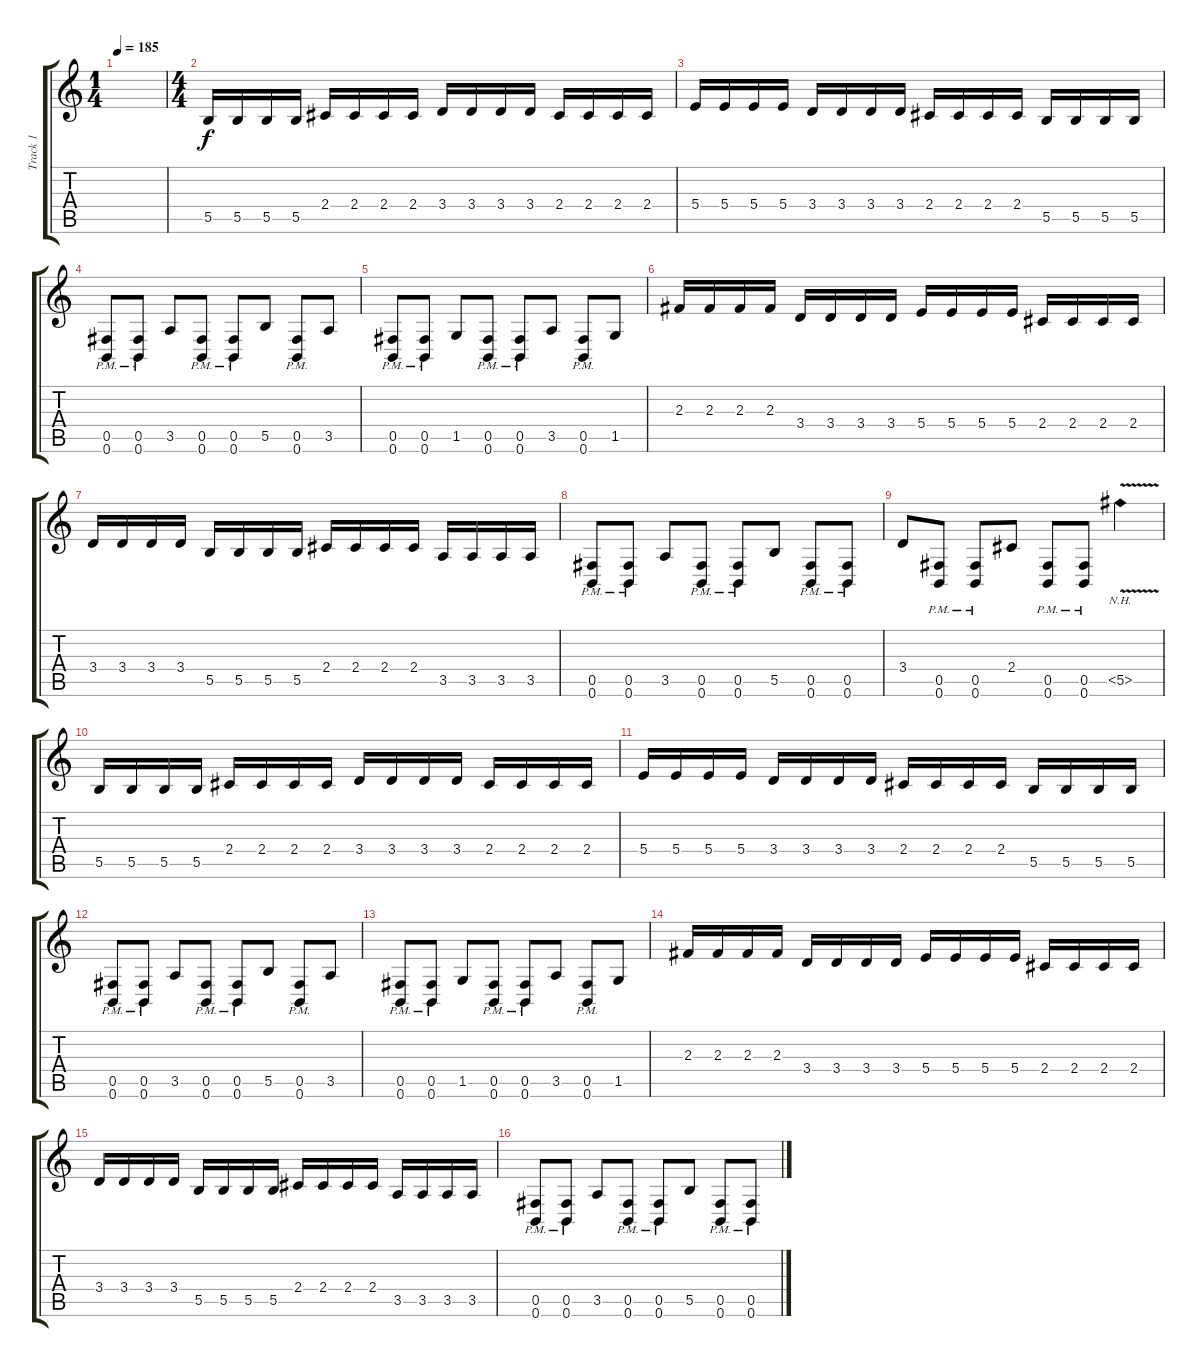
\track ("Track 1" "Track 1") {instrument distortionguitar}
\staff {score tabs}
\tuning (Db4 Ab3 E3 B2 Gb2 B1) {hide}
\ts (1 4)
\tempo 185
\clef g2
\ks c
|
\ts (4 4)
5.5.16 5.5.16 5.5.16 5.5.16 2.4.16 2.4.16 2.4.16 2.4.16 3.4.16 3.4.16 3.4.16 3.4.16 2.4.16 2.4.16 2.4.16 2.4.16 |
5.4.16 5.4.16 5.4.16 5.4.16 3.4.16 3.4.16 3.4.16 3.4.16 2.4.16 2.4.16 2.4.16 2.4.16 5.5.16 5.5.16 5.5.16 5.5.16 |
(0.5{pm} 0.6{pm}).8 (0.5{pm} 0.6{pm}).8 3.5.8 (0.5{pm} 0.6{pm}).8 (0.5{pm} 0.6{pm}).8 5.5.8 (0.5{pm} 0.6{pm}).8 3.5.8 |
(0.5{pm} 0.6{pm}).8 (0.5{pm} 0.6{pm}).8 1.5.8 (0.5{pm} 0.6{pm}).8 (0.5{pm} 0.6{pm}).8 3.5.8 (0.5{pm} 0.6{pm}).8 1.5.8 |
2.3.16 2.3.16 2.3.16 2.3.16 3.4.16 3.4.16 3.4.16 3.4.16 5.4.16 5.4.16 5.4.16 5.4.16 2.4.16 2.4.16 2.4.16 2.4.16 |
3.4.16 3.4.16 3.4.16 3.4.16 5.5.16 5.5.16 5.5.16 5.5.16 2.4.16 2.4.16 2.4.16 2.4.16 3.5.16 3.5.16 3.5.16 3.5.16 |
(0.5{pm} 0.6{pm}).8 (0.5{pm} 0.6{pm}).8 3.5.8 (0.5{pm} 0.6{pm}).8 (0.5{pm} 0.6{pm}).8 5.5.8 (0.5{pm} 0.6{pm}).8 (0.5{pm} 0.6{pm}).8 |
3.4.8 (0.5{pm} 0.6{pm}).8 (0.5{pm} 0.6{pm}).8 2.4.8 (0.5{pm} 0.6{pm}).8 (0.5{pm} 0.6{pm}).8 5.5{nh v}.4 |
5.5.16 5.5.16 5.5.16 5.5.16 2.4.16 2.4.16 2.4.16 2.4.16 3.4.16 3.4.16 3.4.16 3.4.16 2.4.16 2.4.16 2.4.16 2.4.16 |
5.4.16 5.4.16 5.4.16 5.4.16 3.4.16 3.4.16 3.4.16 3.4.16 2.4.16 2.4.16 2.4.16 2.4.16 5.5.16 5.5.16 5.5.16 5.5.16 |
(0.5{pm} 0.6{pm}).8 (0.5{pm} 0.6{pm}).8 3.5.8 (0.5{pm} 0.6{pm}).8 (0.5{pm} 0.6{pm}).8 5.5.8 (0.5{pm} 0.6{pm}).8 3.5.8 |
(0.5{pm} 0.6{pm}).8 (0.5{pm} 0.6{pm}).8 1.5.8 (0.5{pm} 0.6{pm}).8 (0.5{pm} 0.6{pm}).8 3.5.8 (0.5{pm} 0.6{pm}).8 1.5.8 |
2.3.16 2.3.16 2.3.16 2.3.16 3.4.16 3.4.16 3.4.16 3.4.16 5.4.16 5.4.16 5.4.16 5.4.16 2.4.16 2.4.16 2.4.16 2.4.16 |
3.4.16 3.4.16 3.4.16 3.4.16 5.5.16 5.5.16 5.5.16 5.5.16 2.4.16 2.4.16 2.4.16 2.4.16 3.5.16 3.5.16 3.5.16 3.5.16 |
(0.5{pm} 0.6{pm}).8 (0.5{pm} 0.6{pm}).8 3.5.8 (0.5{pm} 0.6{pm}).8 (0.5{pm} 0.6{pm}).8 5.5.8 (0.5{pm} 0.6{pm}).8 (0.5{pm} 0.6{pm}).8
